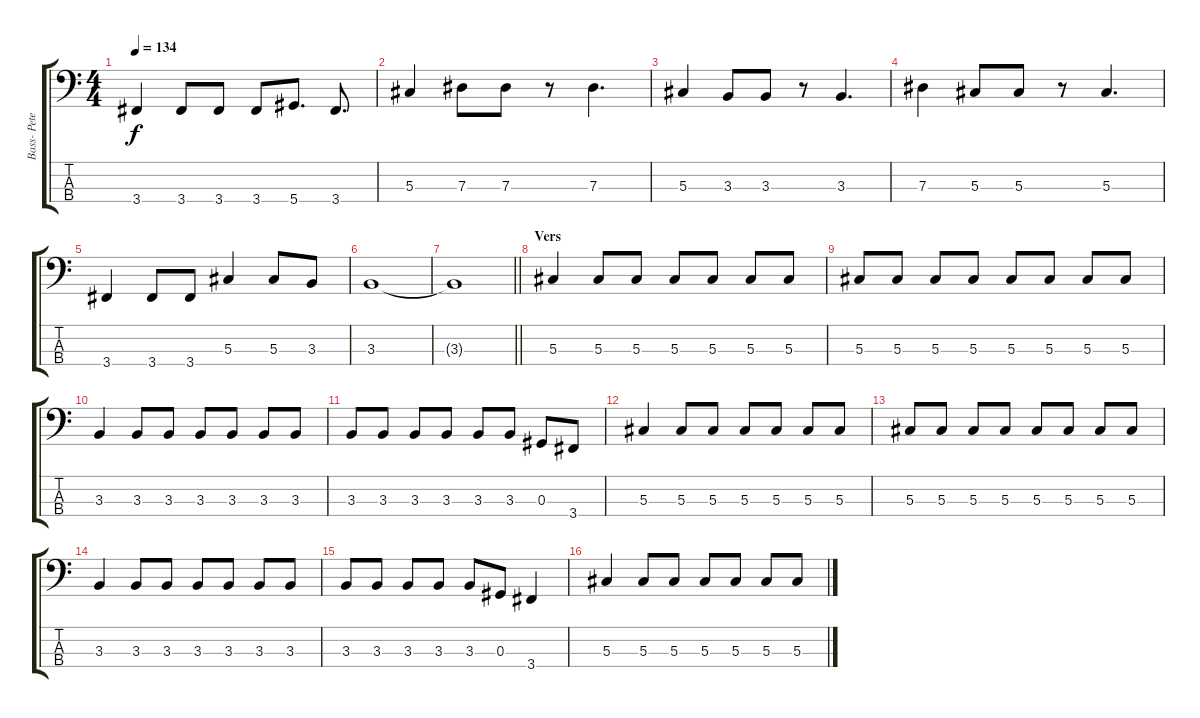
\track ("Bass- Peter London" "Bass- Pete") {instrument electricbasspick}
\staff {score tabs}
\tuning (Gb2 Db2 Ab1 Eb1) {hide}
\ts (4 4)
\tempo 134
\clef f4
\ks c
3.4.4{dy f} 3.4.8 3.4.8 3.4.8 5.4.8{d} 3.4.8{d} |
5.3.4 7.3.8 7.3.8 r.8 7.3.4{d} |
5.3.4 3.3.8 3.3.8 r.8 3.3.4{d} |
7.3.4 5.3.8 5.3.8 r.8 5.3.4{d} |
3.4.4 3.4.8 3.4.8 5.3.4 5.3.8 3.3.8 |
3.3.1 |
\barLineRight lightlight
3.3{t}.1 |
\section ("" "Vers")
5.3.4 5.3.8 5.3.8 5.3.8 5.3.8 5.3.8 5.3.8 |
5.3.8 5.3.8 5.3.8 5.3.8 5.3.8 5.3.8 5.3.8 5.3.8 |
3.3.4 3.3.8 3.3.8 3.3.8 3.3.8 3.3.8 3.3.8 |
3.3.8 3.3.8 3.3.8 3.3.8 3.3.8 3.3.8 0.3.8 3.4.8 |
5.3.4 5.3.8 5.3.8 5.3.8 5.3.8 5.3.8 5.3.8 |
5.3.8 5.3.8 5.3.8 5.3.8 5.3.8 5.3.8 5.3.8 5.3.8 |
3.3.4 3.3.8 3.3.8 3.3.8 3.3.8 3.3.8 3.3.8 |
3.3.8 3.3.8 3.3.8 3.3.8 3.3.8 0.3.8 3.4.4 |
5.3.4 5.3.8 5.3.8 5.3.8 5.3.8 5.3.8 5.3.8
